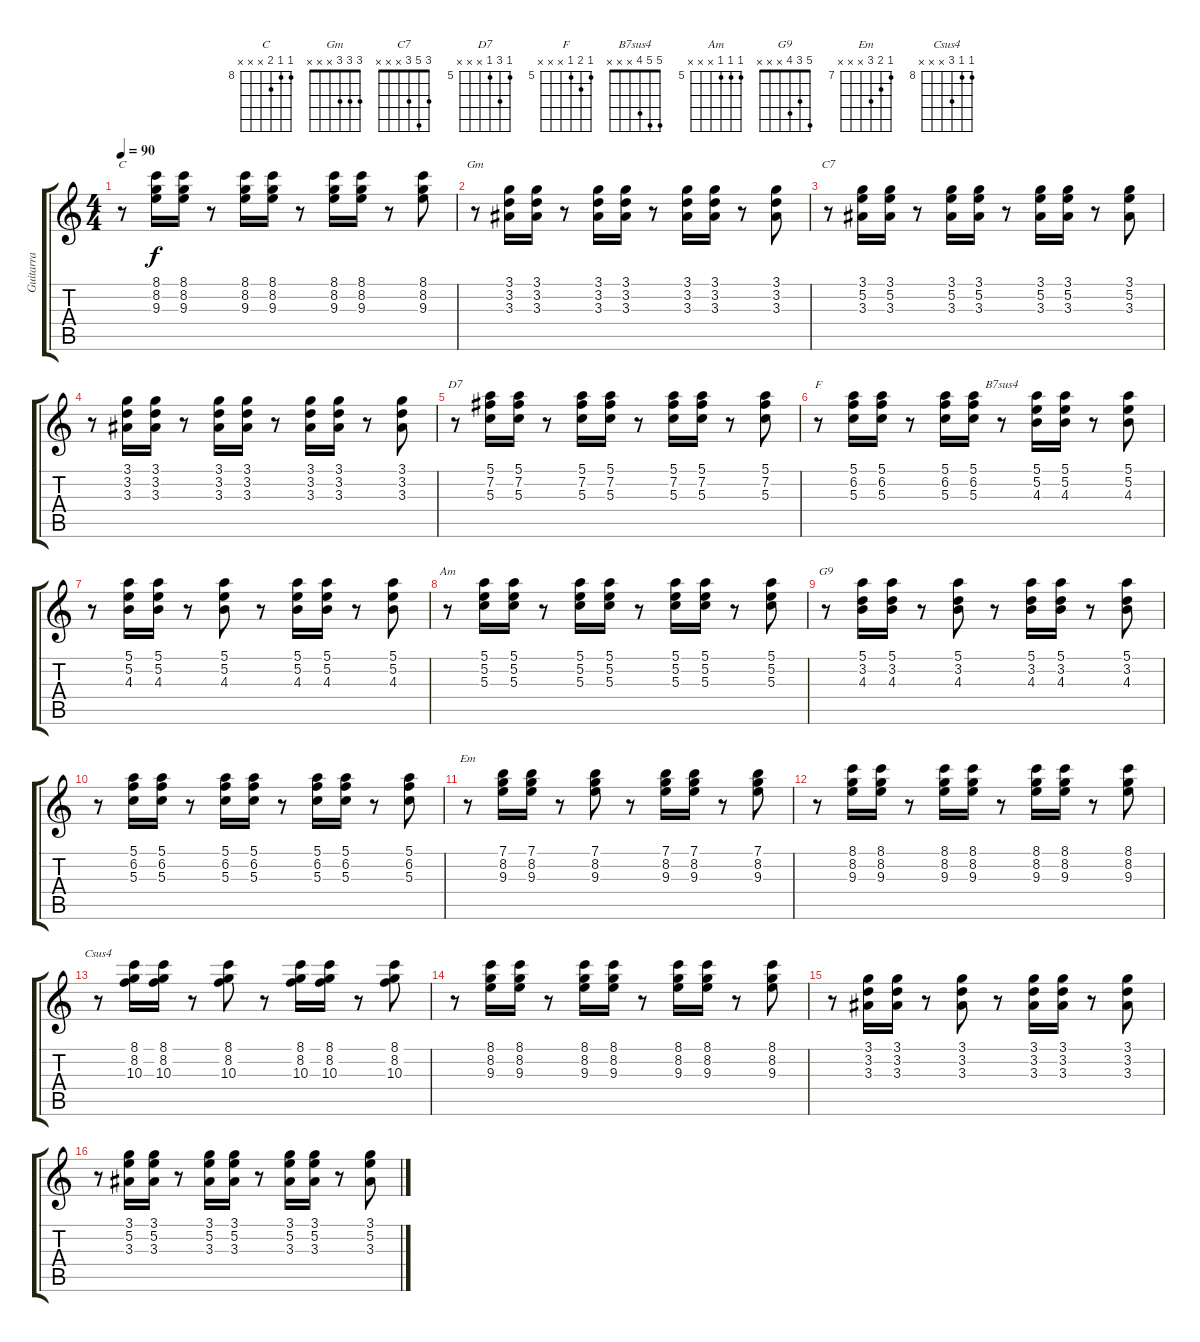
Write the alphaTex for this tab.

\track ("Guitarra" "Guitarra") {instrument electricguitarjazz}
\staff {score tabs}
\tuning (E4 B3 G3 D3 A2 E2) {hide}
\chord ("C" 8 8 9 x x x) {firstfret 8}
\chord ("Gm" 3 3 3 x x x)
\chord ("C7" 3 5 3 x x x)
\chord ("D7" 5 7 5 x x x) {firstfret 5}
\chord ("F" 5 6 5 x x x) {firstfret 5}
\chord ("B7sus4" 5 5 4 x x x)
\chord ("Am" 5 5 5 x x x) {firstfret 5}
\chord ("G9" 5 3 4 x x x)
\chord ("Em" 7 8 9 x x x) {firstfret 7}
\chord ("Csus4" 8 8 10 x x x) {firstfret 8}
\ts (4 4)
\tempo 90
\clef g2
\ks c
r.8{ch "C" dy f} (8.1 8.2 9.3).16 (8.1 8.2 9.3).16 r.8 (8.1 8.2 9.3).16 (8.1 8.2 9.3).16 r.8 (8.1 8.2 9.3).16 (8.1 8.2 9.3).16 r.8 (8.1 8.2 9.3).8 |
r.8{ch "Gm"} (3.1 3.2 3.3).16 (3.1 3.2 3.3).16 r.8 (3.1 3.2 3.3).16 (3.1 3.2 3.3).16 r.8 (3.1 3.2 3.3).16 (3.1 3.2 3.3).16 r.8 (3.1 3.2 3.3).8 |
r.8{ch "C7"} (3.1 5.2 3.3).16 (3.1 5.2 3.3).16 r.8 (3.1 5.2 3.3).16 (3.1 5.2 3.3).16 r.8 (3.1 5.2 3.3).16 (3.1 5.2 3.3).16 r.8 (3.1 5.2 3.3).8 |
r.8 (3.1 3.2 3.3).16 (3.1 3.2 3.3).16 r.8 (3.1 3.2 3.3).16 (3.1 3.2 3.3).16 r.8 (3.1 3.2 3.3).16 (3.1 3.2 3.3).16 r.8 (3.1 3.2 3.3).8 |
r.8{ch "D7"} (5.1 7.2 5.3).16 (5.1 7.2 5.3).16 r.8 (5.1 7.2 5.3).16 (5.1 7.2 5.3).16 r.8 (5.1 7.2 5.3).16 (5.1 7.2 5.3).16 r.8 (5.1 7.2 5.3).8 |
r.8{ch "F"} (5.1 6.2 5.3).16 (5.1 6.2 5.3).16 r.8 (5.1 6.2 5.3).16 (5.1 6.2 5.3).16 r.8{ch "B7sus4"} (5.1 5.2 4.3).16 (5.1 5.2 4.3).16 r.8 (5.1 5.2 4.3).8 |
r.8 (5.1 5.2 4.3).16 (5.1 5.2 4.3).16 r.8 (5.1 5.2 4.3).8 r.8 (5.1 5.2 4.3).16 (5.1 5.2 4.3).16 r.8 (5.1 5.2 4.3).8 |
r.8{ch "Am"} (5.1 5.2 5.3).16 (5.1 5.2 5.3).16 r.8 (5.1 5.2 5.3).16 (5.1 5.2 5.3).16 r.8 (5.1 5.2 5.3).16 (5.1 5.2 5.3).16 r.8 (5.1 5.2 5.3).8 |
r.8{ch "G9"} (5.1 3.2 4.3).16 (5.1 3.2 4.3).16 r.8 (5.1 3.2 4.3).8 r.8 (5.1 3.2 4.3).16 (5.1 3.2 4.3).16 r.8 (5.1 3.2 4.3).8 |
r.8 (5.1 6.2 5.3).16 (5.1 6.2 5.3).16 r.8 (5.1 6.2 5.3).16 (5.1 6.2 5.3).16 r.8 (5.1 6.2 5.3).16 (5.1 6.2 5.3).16 r.8 (5.1 6.2 5.3).8 |
r.8{ch "Em"} (7.1 8.2 9.3).16 (7.1 8.2 9.3).16 r.8 (7.1 8.2 9.3).8 r.8 (7.1 8.2 9.3).16 (7.1 8.2 9.3).16 r.8 (7.1 8.2 9.3).8 |
r.8 (8.1 8.2 9.3).16 (8.1 8.2 9.3).16 r.8 (8.1 8.2 9.3).16 (8.1 8.2 9.3).16 r.8 (8.1 8.2 9.3).16 (8.1 8.2 9.3).16 r.8 (8.1 8.2 9.3).8 |
r.8{ch "Csus4"} (8.1 8.2 10.3).16 (8.1 8.2 10.3).16 r.8 (8.1 8.2 10.3).8 r.8 (8.1 8.2 10.3).16 (8.1 8.2 10.3).16 r.8 (8.1 8.2 10.3).8 |
r.8 (8.1 8.2 9.3).16 (8.1 8.2 9.3).16 r.8 (8.1 8.2 9.3).16 (8.1 8.2 9.3).16 r.8 (8.1 8.2 9.3).16 (8.1 8.2 9.3).16 r.8 (8.1 8.2 9.3).8 |
r.8 (3.1 3.2 3.3).16 (3.1 3.2 3.3).16 r.8 (3.1 3.2 3.3).8 r.8 (3.1 3.2 3.3).16 (3.1 3.2 3.3).16 r.8 (3.1 3.2 3.3).8 |
r.8 (3.1 5.2 3.3).16 (3.1 5.2 3.3).16 r.8 (3.1 5.2 3.3).16 (3.1 5.2 3.3).16 r.8 (3.1 5.2 3.3).16 (3.1 5.2 3.3).16 r.8 (3.1 5.2 3.3).8
